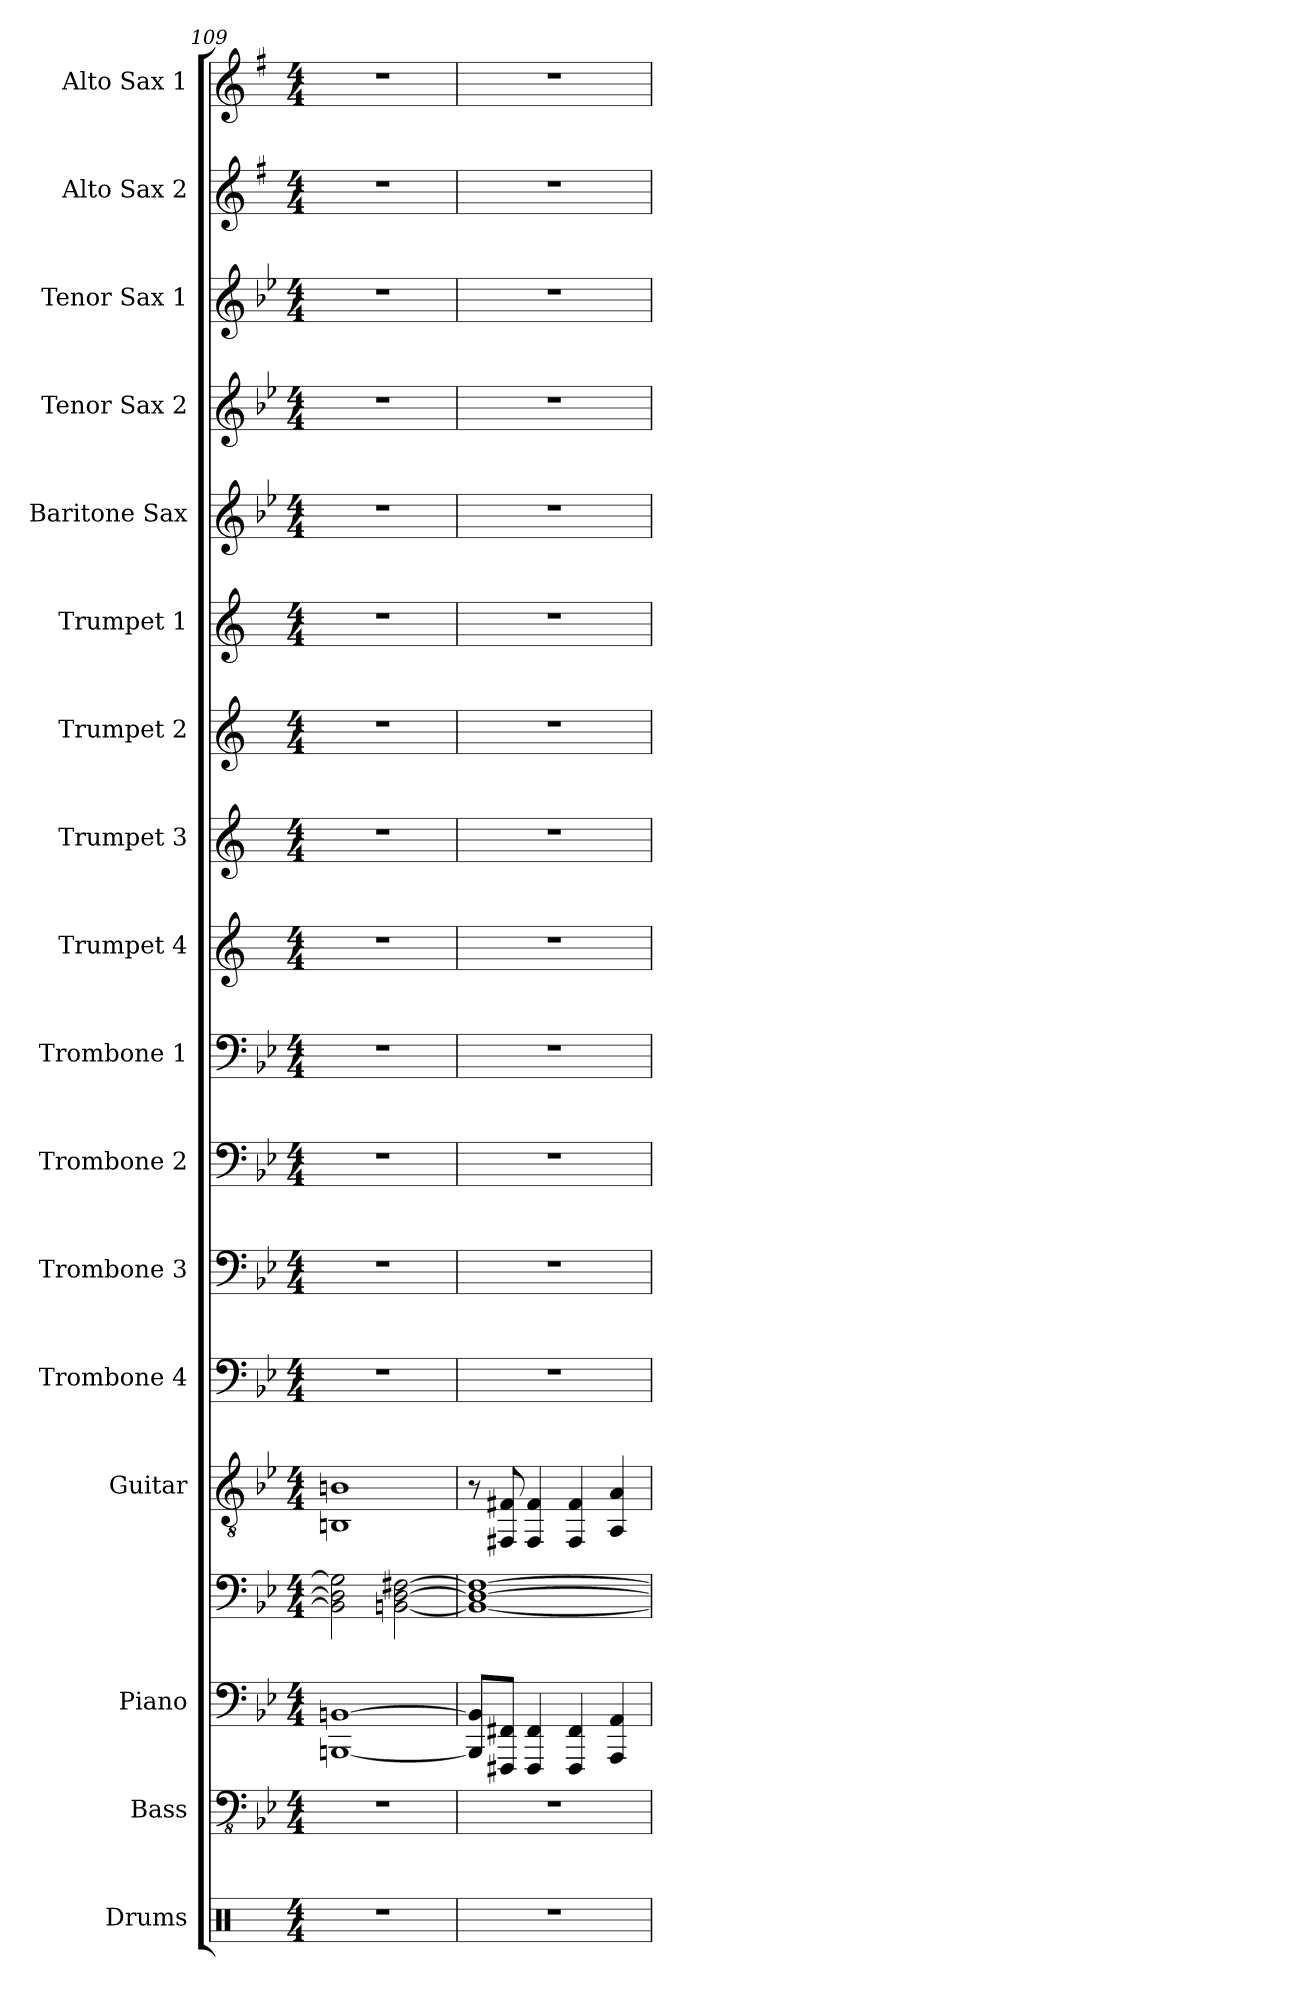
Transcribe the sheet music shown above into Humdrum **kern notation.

**kern	**kern	**kern	**kern	**kern	**kern	**kern	**kern	**kern	**kern	**kern	**kern	**kern	**kern	**kern	**kern	**kern	**kern
*part17	*part16	*part15	*part15	*part14	*part13	*part12	*part11	*part10	*part9	*part8	*part7	*part6	*part5	*part4	*part3	*part2	*part1
*staff18	*staff17	*staff16	*staff15	*staff14	*staff13	*staff12	*staff11	*staff10	*staff9	*staff8	*staff7	*staff6	*staff5	*staff4	*staff3	*staff2	*staff1
*I"Drums	*I"Bass	*I"Piano	*	*I"Guitar	*I"Trombone 4	*I"Trombone 3	*I"Trombone 2	*I"Trombone 1	*I"Trumpet 4	*I"Trumpet 3	*I"Trumpet 2	*I"Trumpet 1	*I"Baritone Sax	*I"Tenor Sax 2	*I"Tenor Sax 1	*I"Alto Sax 2	*I"Alto Sax 1
*I'Drums	*I'Bass	*I'Piano	*	*I'Gtr.	*I'Tbn. 4	*I'Tbn. 3	*I'Tbn. 2	*I'Tbn. 1	*I'Tpt. 4	*I'Tpt. 3	*I'Tpt. 2	*I'Tpt. 1	*I'Bari	*I'Tenor 2	*I'Tenor 1	*I'Alto 2	*I'Alto 1
*clefX	*clefFv4	*clefF4	*clefF4	*clefGv2	*clefF4	*clefF4	*clefF4	*clefF4	*clefG2	*clefG2	*clefG2	*clefG2	*clefG2	*clefG2	*clefG2	*clefG2	*clefG2
*	*	*	*	*	*	*	*	*	*ITrd1c2	*ITrd1c2	*ITrd1c2	*ITrd1c2	*ITrd12c21	*ITrd8c14	*ITrd8c14	*ITrd5c9	*ITrd5c9
*k[]	*k[b-e-]	*k[b-e-]	*k[b-e-]	*k[b-e-]	*k[b-e-]	*k[b-e-]	*k[b-e-]	*k[b-e-]	*k[b-e-]	*k[b-e-]	*k[b-e-]	*k[b-e-]	*k[b-e-]	*k[b-e-]	*k[b-e-]	*k[b-e-]	*k[b-e-]
*M4/4	*M4/4	*M4/4	*M4/4	*M4/4	*M4/4	*M4/4	*M4/4	*M4/4	*M4/4	*M4/4	*M4/4	*M4/4	*M4/4	*M4/4	*M4/4	*M4/4	*M4/4
=109	=109	=109	=109	=109	=109	=109	=109	=109	=109	=109	=109	=109	=109	=109	=109	=109	=109
1r	1r	[1BBBn [1BBn	2BB\] 2D\] 2G\]	1BBn 1Bn	1r	1r	1r	1r	1r	1r	1r	1r	1r	1r	1r	1r	1r
.	.	.	[2BBn\ [2D\ [2F#X\	.	.	.	.	.	.	.	.	.	.	.	.	.	.
=110	=110	=110	=110	=110	=110	=110	=110	=110	=110	=110	=110	=110	=110	=110	=110	=110	=110
1r	1r	8BBB/] 8BB/]L	1BB_ 1D_ 1F#_	8r	1r	1r	1r	1r	1r	1r	1r	1r	1r	1r	1r	1r	1r
.	.	8FFF#X/ 8FF#X/J	.	8FF#X/ 8F#X/	.	.	.	.	.	.	.	.	.	.	.	.	.
.	.	4FFF#/ 4FF#/	.	4FF#/ 4F#/	.	.	.	.	.	.	.	.	.	.	.	.	.
.	.	4FFF#/ 4FF#/	.	4FF#/ 4F#/	.	.	.	.	.	.	.	.	.	.	.	.	.
.	.	4AAA/ 4AA/	.	4AA/ 4A/	.	.	.	.	.	.	.	.	.	.	.	.	.
=	=	=	=	=	=	=	=	=	=	=	=	=	=	=	=	=	=
*-	*-	*-	*-	*-	*-	*-	*-	*-	*-	*-	*-	*-	*-	*-	*-	*-	*-
